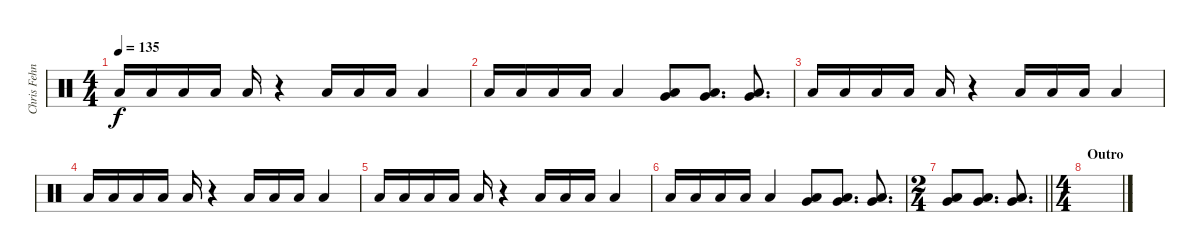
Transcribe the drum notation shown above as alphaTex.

\track ("Chris Fehn" "Chris Fehn") {instrument percussion}
\staff {score}
\articulation defaults
\ts (4 4)
\tempo 135
\clef neutral
\ks c "Low Floor Tom (hit)".16{dy f} "Low Floor Tom (hit)".16 "Low Floor Tom (hit)".16 "Low Floor Tom (hit)".16 "Low Floor Tom (hit)".16
r.4 "Low Floor Tom (hit)".16 "Low Floor Tom (hit)".16 "Low Floor Tom (hit)".16 "Low Floor Tom (hit)".4 |
"Low Floor Tom (hit)".16 "Low Floor Tom (hit)".16 "Low Floor Tom (hit)".16 "Low Floor Tom (hit)".16 "Low Floor Tom (hit)".4 ("Very Low Tom (hit)" "Low Floor Tom (hit)").8 ("Very Low Tom (hit)" "Low Floor Tom (hit)").8{d} ("Very Low Tom (hit)" "Low Floor Tom (hit)").8{d} |
"Low Floor Tom (hit)".16 "Low Floor Tom (hit)".16 "Low Floor Tom (hit)".16 "Low Floor Tom (hit)".16 "Low Floor Tom (hit)".16 r.4 "Low Floor Tom (hit)".16 "Low Floor Tom (hit)".16 "Low Floor Tom (hit)".16 "Low Floor Tom (hit)".4 |
"Low Floor Tom (hit)".16 "Low Floor Tom (hit)".16 "Low Floor Tom (hit)".16 "Low Floor Tom (hit)".16 "Low Floor Tom (hit)".16 r.4 "Low Floor Tom (hit)".16 "Low Floor Tom (hit)".16 "Low Floor Tom (hit)".16 "Low Floor Tom (hit)".4 |
"Low Floor Tom (hit)".16 "Low Floor Tom (hit)".16 "Low Floor Tom (hit)".16 "Low Floor Tom (hit)".16 "Low Floor Tom (hit)".16 r.4 "Low Floor Tom (hit)".16 "Low Floor Tom (hit)".16 "Low Floor Tom (hit)".16 "Low Floor Tom (hit)".4 |
"Low Floor Tom (hit)".16 "Low Floor Tom (hit)".16 "Low Floor Tom (hit)".16 "Low Floor Tom (hit)".16 "Low Floor Tom (hit)".4 ("Very Low Tom (hit)" "Low Floor Tom (hit)").8 ("Very Low Tom (hit)" "Low Floor Tom (hit)").8{d} ("Very Low Tom (hit)" "Low Floor Tom (hit)").8{d} |
\ts (2 4)
\barLineRight lightlight
("Very Low Tom (hit)" "Low Floor Tom (hit)").8 ("Very Low Tom (hit)" "Low Floor Tom (hit)").8{d} ("Very Low Tom (hit)" "Low Floor Tom (hit)").8{d} |
\ts (4 4)
\section ("" "Outro")
